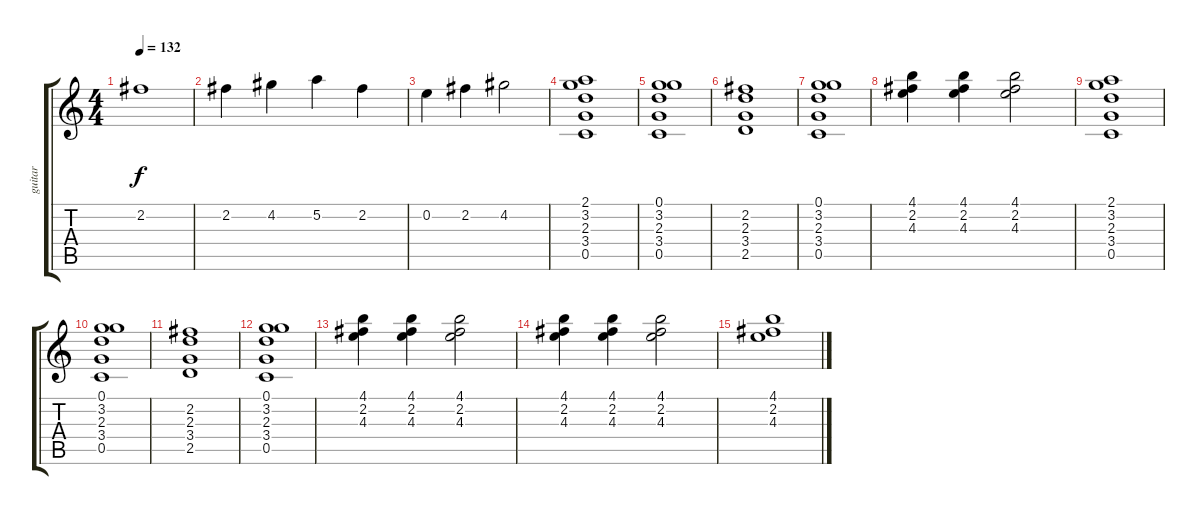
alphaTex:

\track ("guitar" "guitar") {instrument acousticguitarnylon}
\staff {score tabs}
\tuning (G4 E4 C4 E3 C3 E2) {hide}
\ts (4 4)
\tempo 132
\clef g2
\ks c
2.2.1{dy f} |
2.2.4 4.2.4 5.2.4 2.2.4 |
0.2.4 2.2.4 4.2.2 |
(2.1 3.2 2.3 3.4 0.5).1{instrument acousticguitarnylon} |
(0.1 3.2 2.3 3.4 0.5).1 |
(2.2 2.3 3.4 2.5).1 |
(0.1 3.2 2.3 3.4 0.5).1 |
(4.1 2.2 4.3).4 (4.1 2.2 4.3).4 (4.1 2.2 4.3).2 |
(2.1 3.2 2.3 3.4 0.5).1 |
(0.1 3.2 2.3 3.4 0.5).1 |
(2.2 2.3 3.4 2.5).1 |
(0.1 3.2 2.3 3.4 0.5).1 |
(4.1 2.2 4.3).4 (4.1 2.2 4.3).4 (4.1 2.2 4.3).2 |
(4.1 2.2 4.3).4 (4.1 2.2 4.3).4 (4.1 2.2 4.3).2 |
(4.1 2.2 4.3).1
